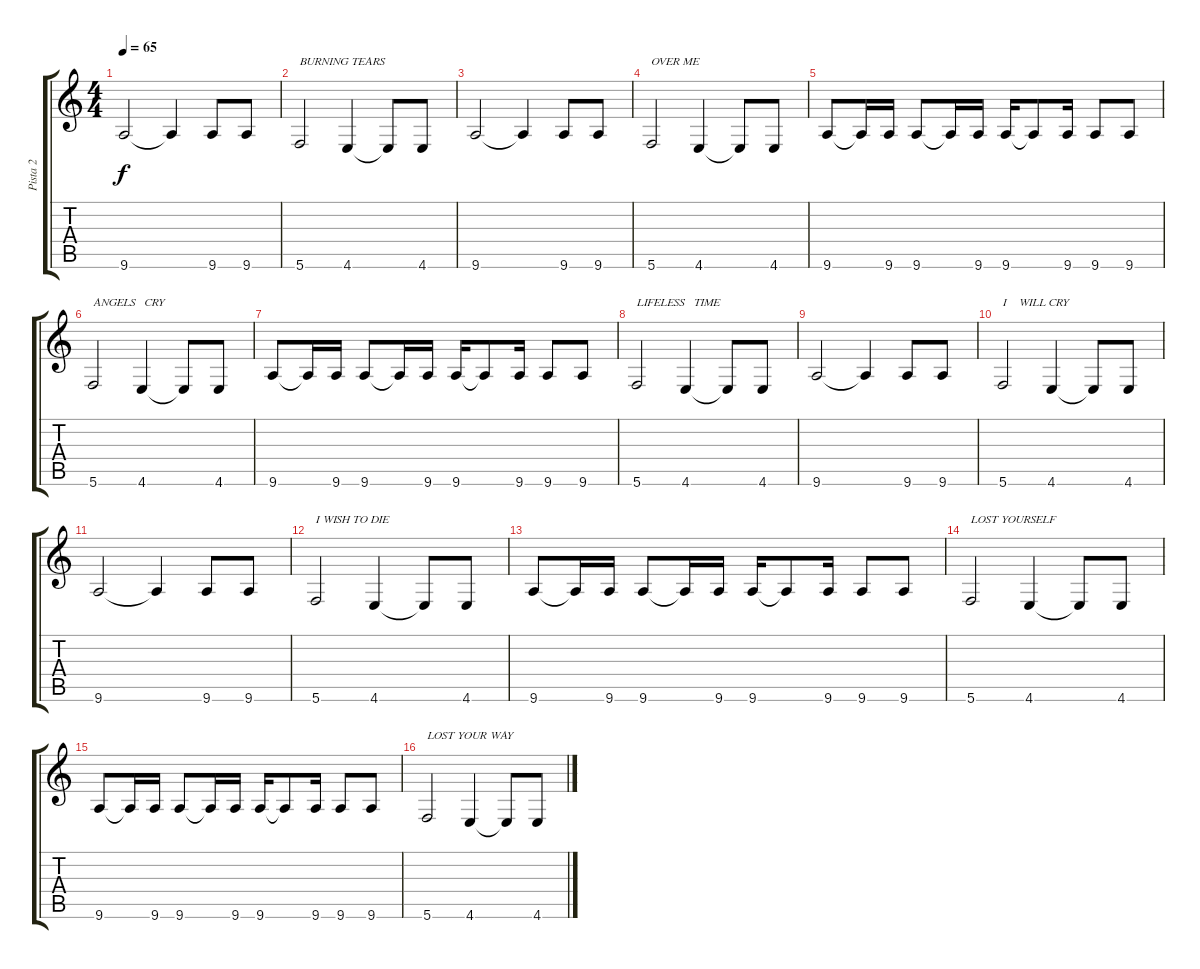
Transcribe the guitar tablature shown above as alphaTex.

\track ("Pista 2" "Pista 2") {instrument electricbasspick}
\staff {score tabs}
\tuning (D4 A3 F3 C3 G2 C2) {hide}
\ts (4 4)
\tempo 65
\clef g2
\ks c
9.6.2{dy f} 9.6{t}.4 9.6.8 9.6.8 |
5.6.2{txt "BURNING TEARS"} 4.6.4 4.6{t}.8 4.6.8 |
9.6.2 9.6{t}.4 9.6.8 9.6.8 |
5.6.2{txt "OVER ME"} 4.6.4 4.6{t}.8 4.6.8 |
9.6.8 9.6{t}.16 9.6.16 9.6.8 9.6{t}.16 9.6.16 9.6.16 9.6{t}.8 9.6.16 9.6.8 9.6.8 |
5.6.2{txt "ANGELS   CRY"} 4.6.4 4.6{t}.8 4.6.8 |
9.6.8 9.6{t}.16 9.6.16 9.6.8 9.6{t}.16 9.6.16 9.6.16 9.6{t}.8 9.6.16 9.6.8 9.6.8 |
5.6.2{txt "LIFELESS   TIME"} 4.6.4 4.6{t}.8 4.6.8 |
9.6.2 9.6{t}.4 9.6.8 9.6.8 |
5.6.2{txt "I    WILL CRY"} 4.6.4 4.6{t}.8 4.6.8 |
9.6.2 9.6{t}.4 9.6.8 9.6.8 |
5.6.2{txt "I WISH TO DIE"} 4.6.4 4.6{t}.8 4.6.8 |
9.6.8 9.6{t}.16 9.6.16 9.6.8 9.6{t}.16 9.6.16 9.6.16 9.6{t}.8 9.6.16 9.6.8 9.6.8 |
5.6.2{txt "LOST YOURSELF"} 4.6.4 4.6{t}.8 4.6.8 |
9.6.8 9.6{t}.16 9.6.16 9.6.8 9.6{t}.16 9.6.16 9.6.16 9.6{t}.8 9.6.16 9.6.8 9.6.8 |
5.6.2{txt "LOST YOUR WAY"} 4.6.4 4.6{t}.8 4.6.8
